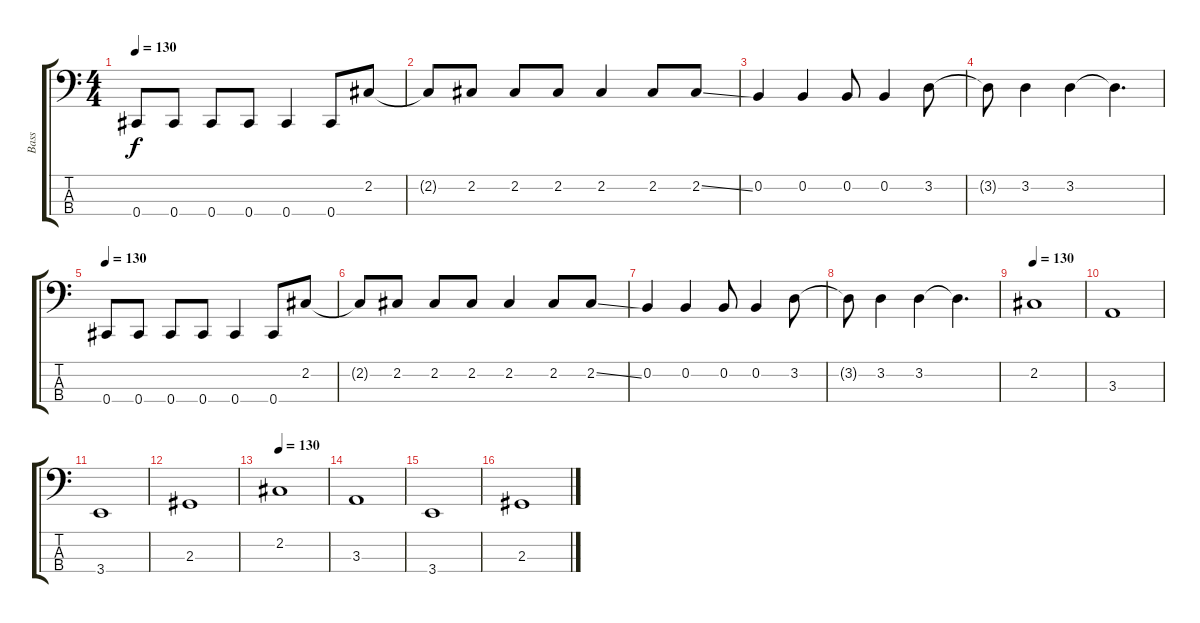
\track ("Bass" "Bass") {instrument electricbasspick}
\staff {score tabs}
\tuning (E2 B1 Gb1 Db1) {hide}
\ts (4 4)
\tempo 140
\tempo 130
\clef f4
\ks c
0.4.8{dy f} 0.4.8 0.4.8 0.4.8 0.4.4 0.4.8 2.2.8 |
2.2{t}.8 2.2.8 2.2.8 2.2.8 2.2.4 2.2.8 2.2{ss}.8 |
0.2.4 0.2.4 0.2.8 0.2.4 3.2.8 |
3.2{t}.8 3.2.4 3.2.4 3.2{t}.4{d} |
\tempo 140
\tempo 130
0.4.8 0.4.8 0.4.8 0.4.8 0.4.4 0.4.8 2.2.8 |
2.2{t}.8 2.2.8 2.2.8 2.2.8 2.2.4 2.2.8 2.2{ss}.8 |
0.2.4 0.2.4 0.2.8 0.2.4 3.2.8 |
3.2{t}.8 3.2.4 3.2.4 3.2{t}.4{d} |
\tempo 130
2.2.1 |
3.3.1 |
3.4.1 |
2.3.1 |
\tempo 130
2.2.1 |
3.3.1 |
3.4.1 |
2.3.1
